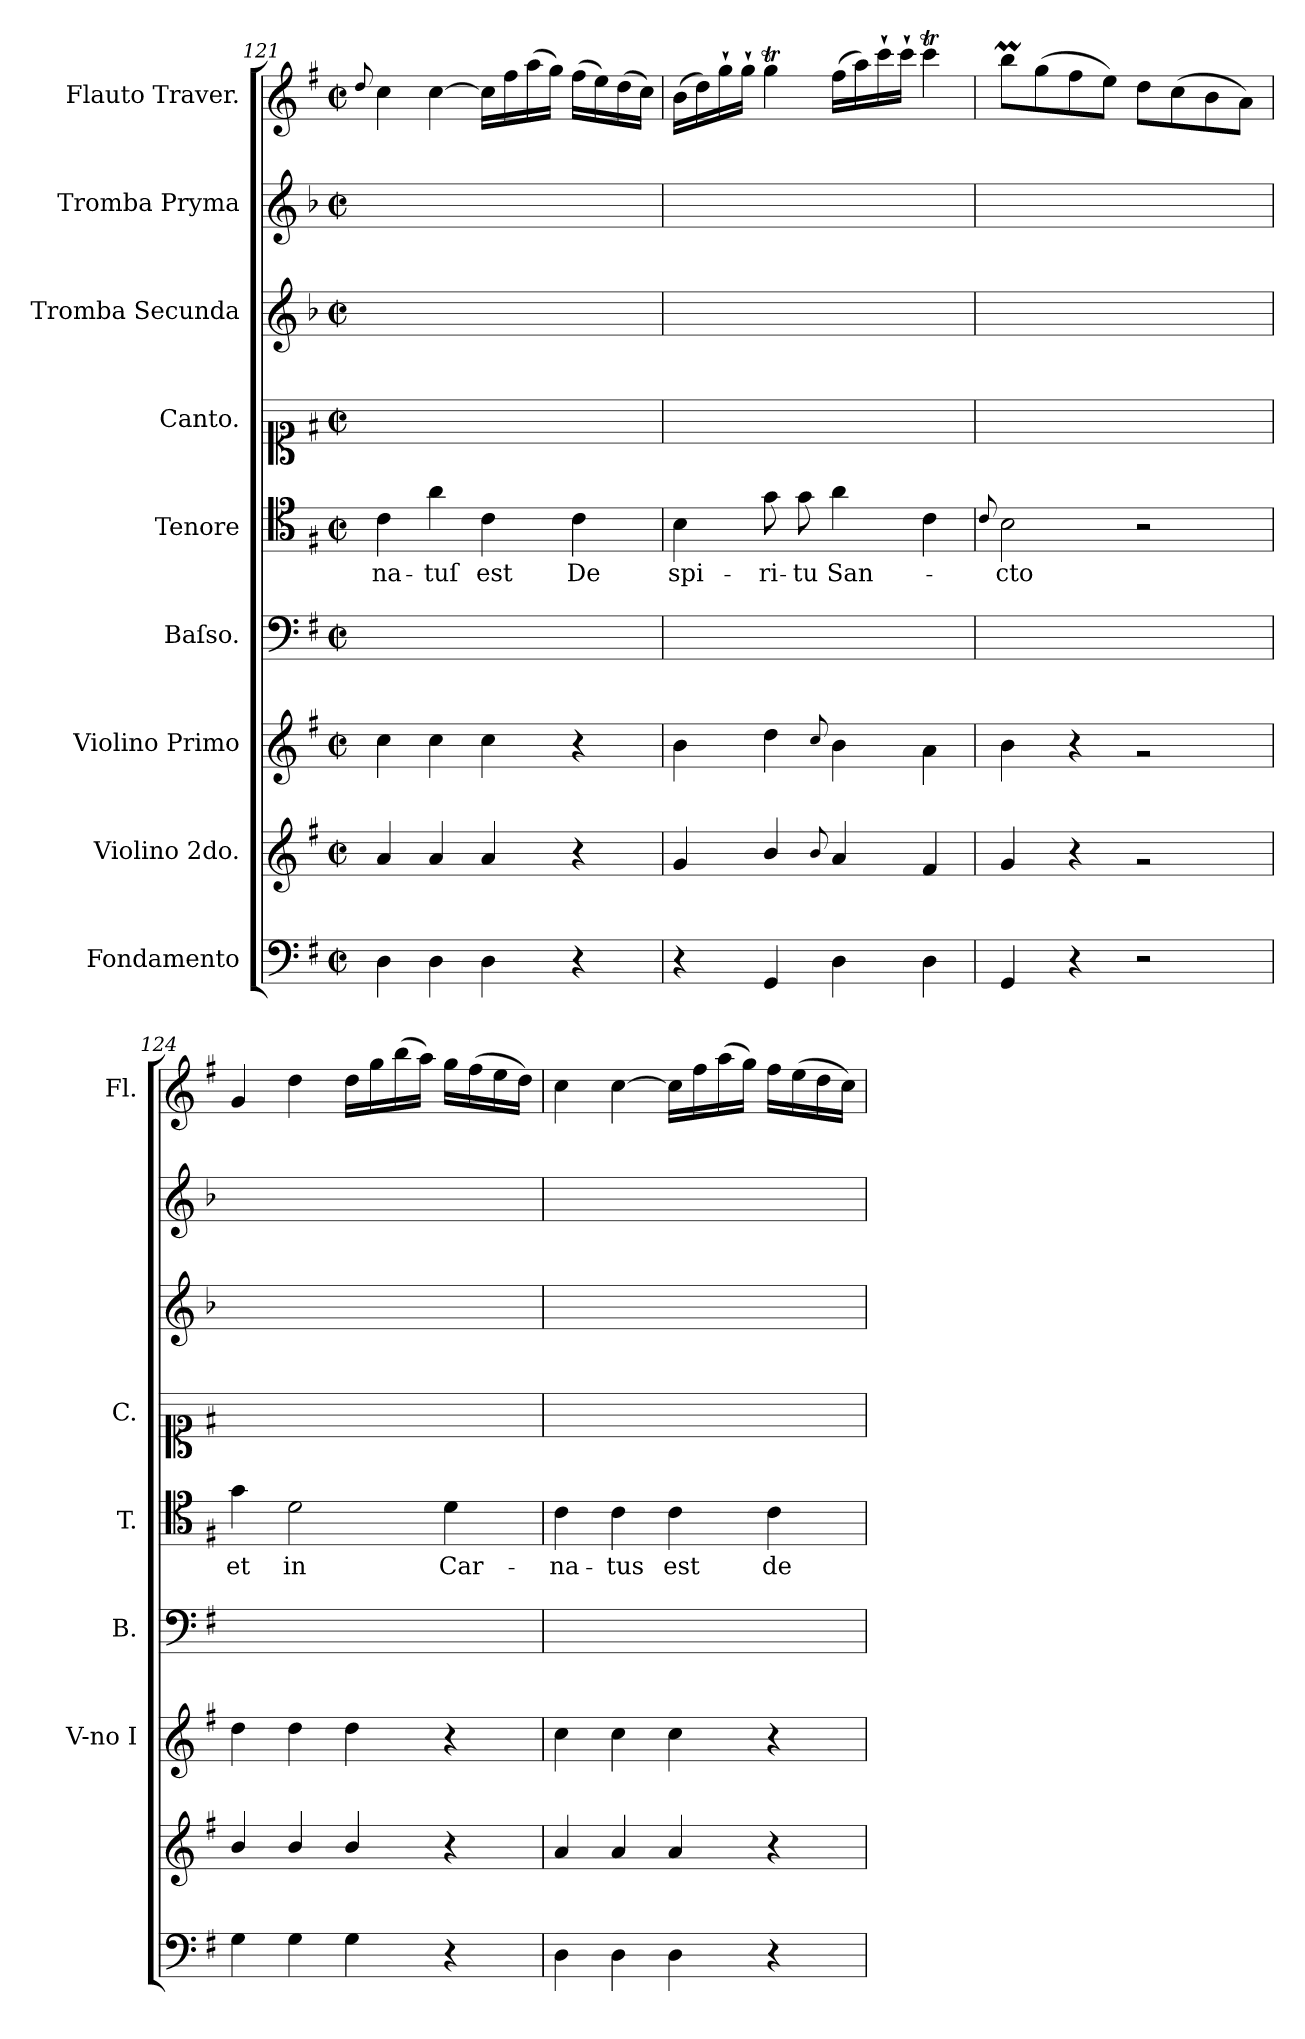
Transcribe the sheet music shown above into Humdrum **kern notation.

**kern	**kern	**kern	**kern	**kern	**text	**kern	**kern	**kern	**kern
*part9	*part8	*part7	*part6	*part5	*part5	*part4	*part3	*part2	*part1
*staff9	*staff8	*staff7	*staff6	*staff5	*staff5	*staff4	*staff3	*staff2	*staff1
*I"Fondamento	*I"Violino 2do.	*I"Violino Primo	*I"Baſso.	*I"Tenore	*	*I"Canto.	*I"Tromba Secunda	*I"Tromba Pryma	*I"Flauto Traver.
*	*	*I'V-no I	*I'B.	*I'T.	*	*I'C.	*	*	*I'Fl.
*clefF4	*clefG2	*clefG2	*clefF4	*clefC4	*	*clefC1	*clefG2	*clefG2	*clefG2
*	*	*	*	*	*	*	*ITrd-1c-2	*ITrd-1c-2	*
*k[f#]	*k[f#]	*k[f#]	*k[f#]	*k[f#]	*	*k[f#]	*k[f#]	*k[f#]	*k[f#]
*M2/2	*M2/2	*M2/2	*M2/2	*M2/2	*	*M2/2	*M2/2	*M2/2	*M2/2
*met(c|)	*met(c|)	*met(c|)	*met(c|)	*met(c|)	*	*met(c|)	*met(c|)	*met(c|)	*met(c|)
=121	=121	=121	=121	=121	=121	=121	=121	=121	=121
.	.	.	.	.	.	.	.	.	8qqdd/
4D\	4a/	4cc\	1ryy	4c\	-na-	1ryy	1ryy	1ryy	4cc\
4D\	4a/	4cc\	.	4a\	-tuſ	.	.	.	[4cc\
4D\	4a/	4cc\	.	4c\	est	.	.	.	16cc\LL]
.	.	.	.	.	.	.	.	.	16ff#\
.	.	.	.	.	.	.	.	.	(>16aa\
.	.	.	.	.	.	.	.	.	16gg\JJ)
4r	4r	4r	.	4c\	De	.	.	.	(>16ff#\LL
.	.	.	.	.	.	.	.	.	16ee\)
.	.	.	.	.	.	.	.	.	(>16dd\
.	.	.	.	.	.	.	.	.	16cc\JJ)
=122	=122	=122	=122	=122	=122	=122	=122	=122	=122
4r	4g/	4b\	1ryy	4B\	spi-	1ryy	1ryy	1ryy	(>16b\LL
.	.	.	.	.	.	.	.	.	16dd\)
.	.	.	.	.	.	.	.	.	16gg`>\
.	.	.	.	.	.	.	.	.	16gg`>\JJ
4GG/	4b/	4dd\	.	8g\	-ri-	.	.	.	4ggT\
.	.	.	.	8g\	-tu	.	.	.	.
.	8qqb/	8qqcc/	.	.	.	.	.	.	.
4D\	4a/	4b\	.	4a\	San-	.	.	.	(>16ff#\LL
.	.	.	.	.	.	.	.	.	16aa\)
.	.	.	.	.	.	.	.	.	16ccc`>\
.	.	.	.	.	.	.	.	.	16ccc`>\JJ
4D\	4f#/	4a\	.	4c\	.	.	.	.	4cccT\
=123	=123	=123	=123	=123	=123	=123	=123	=123	=123
.	.	.	.	8qqc/	.	.	.	.	.
4GG/	4g/	4b\	1ryy	2B\	-cto	1ryy	1ryy	1ryy	8bbm\L
.	.	.	.	.	.	.	.	.	(>8gg\
4r	4r	4r	.	.	.	.	.	.	8ff#\
.	.	.	.	.	.	.	.	.	8ee\J)
2r	2rg	2rg	.	2r	.	.	.	.	8dd\L
.	.	.	.	.	.	.	.	.	(>8cc\
.	.	.	.	.	.	.	.	.	8b\
.	.	.	.	.	.	.	.	.	8a\J)
=124	=124	=124	=124	=124	=124	=124	=124	=124	=124
4G\	4b/	4dd\	1ryy	4g\	et	1ryy	1ryy	1ryy	4g/
4G\	4b/	4dd\	.	2d\	in	.	.	.	4dd\
4G\	4b/	4dd\	.	.	.	.	.	.	16dd\LL
.	.	.	.	.	.	.	.	.	16gg\
.	.	.	.	.	.	.	.	.	(>16bb\
.	.	.	.	.	.	.	.	.	16aa\JJ)
4r	4r	4r	.	4d\	Car-	.	.	.	16gg\LL
.	.	.	.	.	.	.	.	.	(>16ff#\
.	.	.	.	.	.	.	.	.	16ee\
.	.	.	.	.	.	.	.	.	16dd\JJ)
=125	=125	=125	=125	=125	=125	=125	=125	=125	=125
4D\	4a/	4cc\	1ryy	4c\	-na-	1ryy	1ryy	1ryy	4cc\
4D\	4a/	4cc\	.	4c\	-tus	.	.	.	[4cc\
4D\	4a/	4cc\	.	4c\	est	.	.	.	16cc\LL]
.	.	.	.	.	.	.	.	.	16ff#\
.	.	.	.	.	.	.	.	.	(>16aa\
.	.	.	.	.	.	.	.	.	16gg\JJ)
4r	4r	4r	.	4c\	de	.	.	.	16ff#\LL
.	.	.	.	.	.	.	.	.	(>16ee\
.	.	.	.	.	.	.	.	.	16dd\
.	.	.	.	.	.	.	.	.	16cc\JJ)
=	=	=	=	=	=	=	=	=	=
*-	*-	*-	*-	*-	*-	*-	*-	*-	*-
